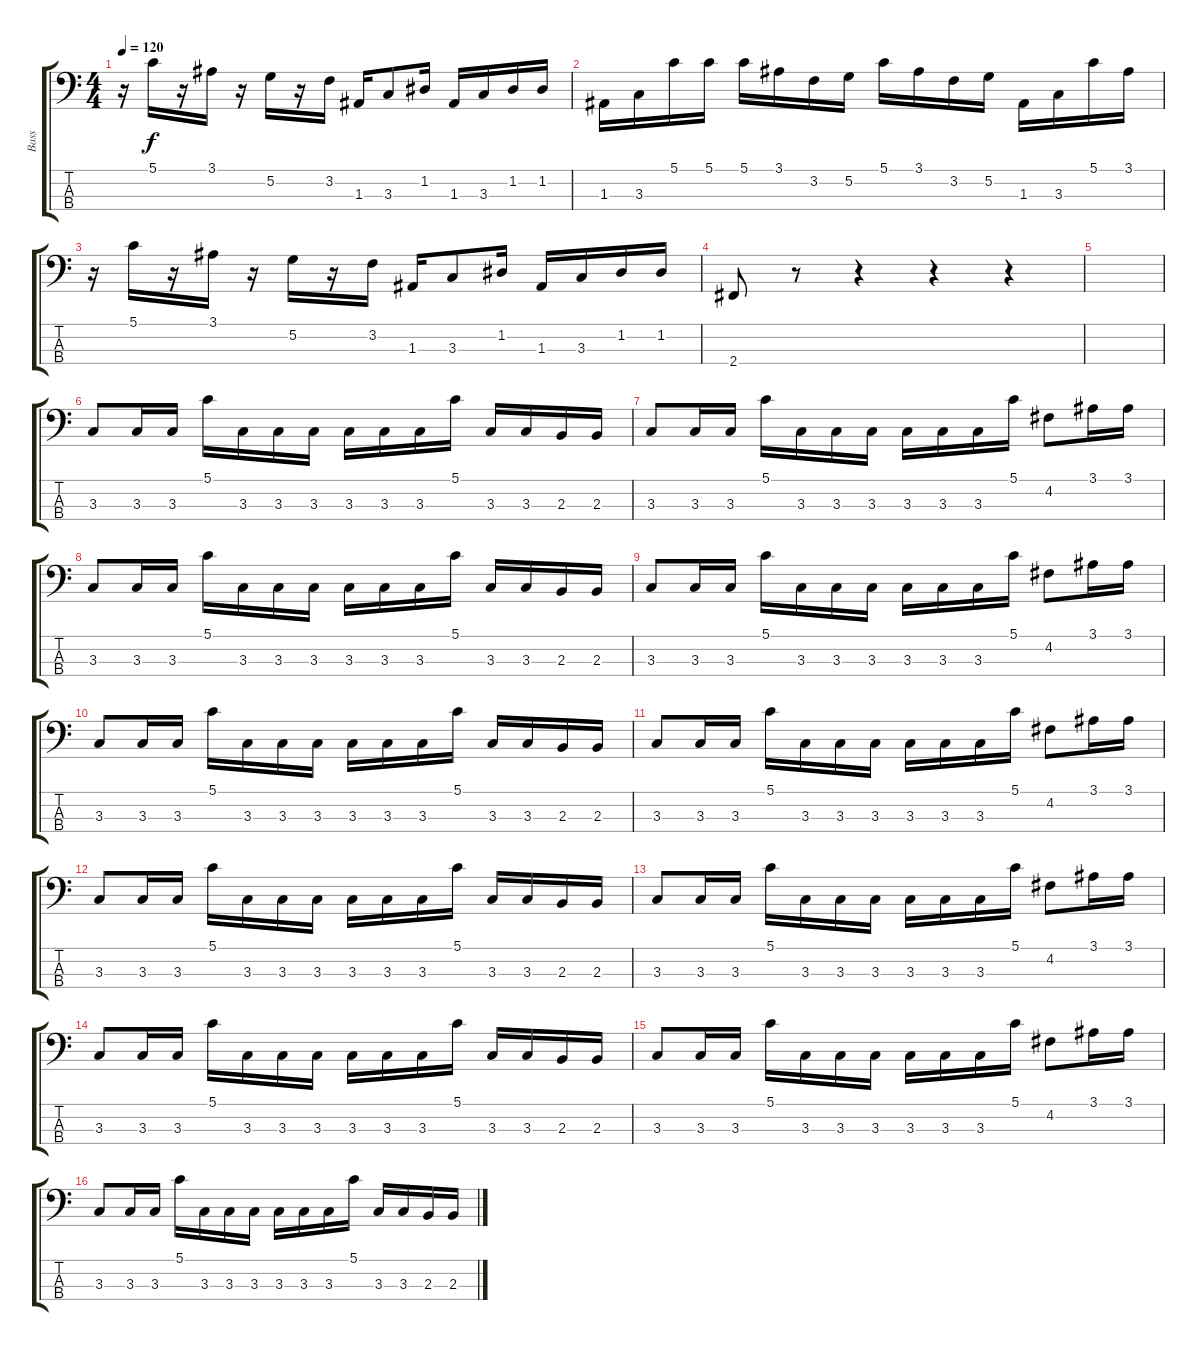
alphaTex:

\track ("Bass" "Bass") {instrument electricbasspick}
\staff {score tabs}
\tuning (G2 D2 A1 E1) {hide}
\ts (4 4)
\tempo 120
\clef f4
\ks c
r.16{dy f} 5.1.16 r.16 3.1.16 r.16 5.2.16 r.16 3.2.16 1.3.16 3.3.8 1.2.16 1.3.16 3.3.16 1.2.16 1.2.16 |
1.3.16 3.3.16 5.1.16 5.1.16 5.1.16 3.1.16 3.2.16 5.2.16 5.1.16 3.1.16 3.2.16 5.2.16 1.3.16 3.3.16 5.1.16 3.1.16 |
r.16 5.1.16 r.16 3.1.16 r.16 5.2.16 r.16 3.2.16 1.3.16 3.3.8 1.2.16 1.3.16 3.3.16 1.2.16 1.2.16 |
2.4.8 r.8 r.4 r.4 r.4 |
|
3.3.8 3.3.16 3.3.16 5.1.16 3.3.16 3.3.16 3.3.16 3.3.16 3.3.16 3.3.16 5.1.16 3.3.16 3.3.16 2.3.16 2.3.16 |
3.3.8 3.3.16 3.3.16 5.1.16 3.3.16 3.3.16 3.3.16 3.3.16 3.3.16 3.3.16 5.1.16 4.2.8 3.1.16 3.1.16 |
3.3.8 3.3.16 3.3.16 5.1.16 3.3.16 3.3.16 3.3.16 3.3.16 3.3.16 3.3.16 5.1.16 3.3.16 3.3.16 2.3.16 2.3.16 |
3.3.8 3.3.16 3.3.16 5.1.16 3.3.16 3.3.16 3.3.16 3.3.16 3.3.16 3.3.16 5.1.16 4.2.8 3.1.16 3.1.16 |
3.3.8 3.3.16 3.3.16 5.1.16 3.3.16 3.3.16 3.3.16 3.3.16 3.3.16 3.3.16 5.1.16 3.3.16 3.3.16 2.3.16 2.3.16 |
3.3.8 3.3.16 3.3.16 5.1.16 3.3.16 3.3.16 3.3.16 3.3.16 3.3.16 3.3.16 5.1.16 4.2.8 3.1.16 3.1.16 |
3.3.8 3.3.16 3.3.16 5.1.16 3.3.16 3.3.16 3.3.16 3.3.16 3.3.16 3.3.16 5.1.16 3.3.16 3.3.16 2.3.16 2.3.16 |
3.3.8 3.3.16 3.3.16 5.1.16 3.3.16 3.3.16 3.3.16 3.3.16 3.3.16 3.3.16 5.1.16 4.2.8 3.1.16 3.1.16 |
3.3.8 3.3.16 3.3.16 5.1.16 3.3.16 3.3.16 3.3.16 3.3.16 3.3.16 3.3.16 5.1.16 3.3.16 3.3.16 2.3.16 2.3.16 |
3.3.8 3.3.16 3.3.16 5.1.16 3.3.16 3.3.16 3.3.16 3.3.16 3.3.16 3.3.16 5.1.16 4.2.8 3.1.16 3.1.16 |
3.3.8 3.3.16 3.3.16 5.1.16 3.3.16 3.3.16 3.3.16 3.3.16 3.3.16 3.3.16 5.1.16 3.3.16 3.3.16 2.3.16 2.3.16
